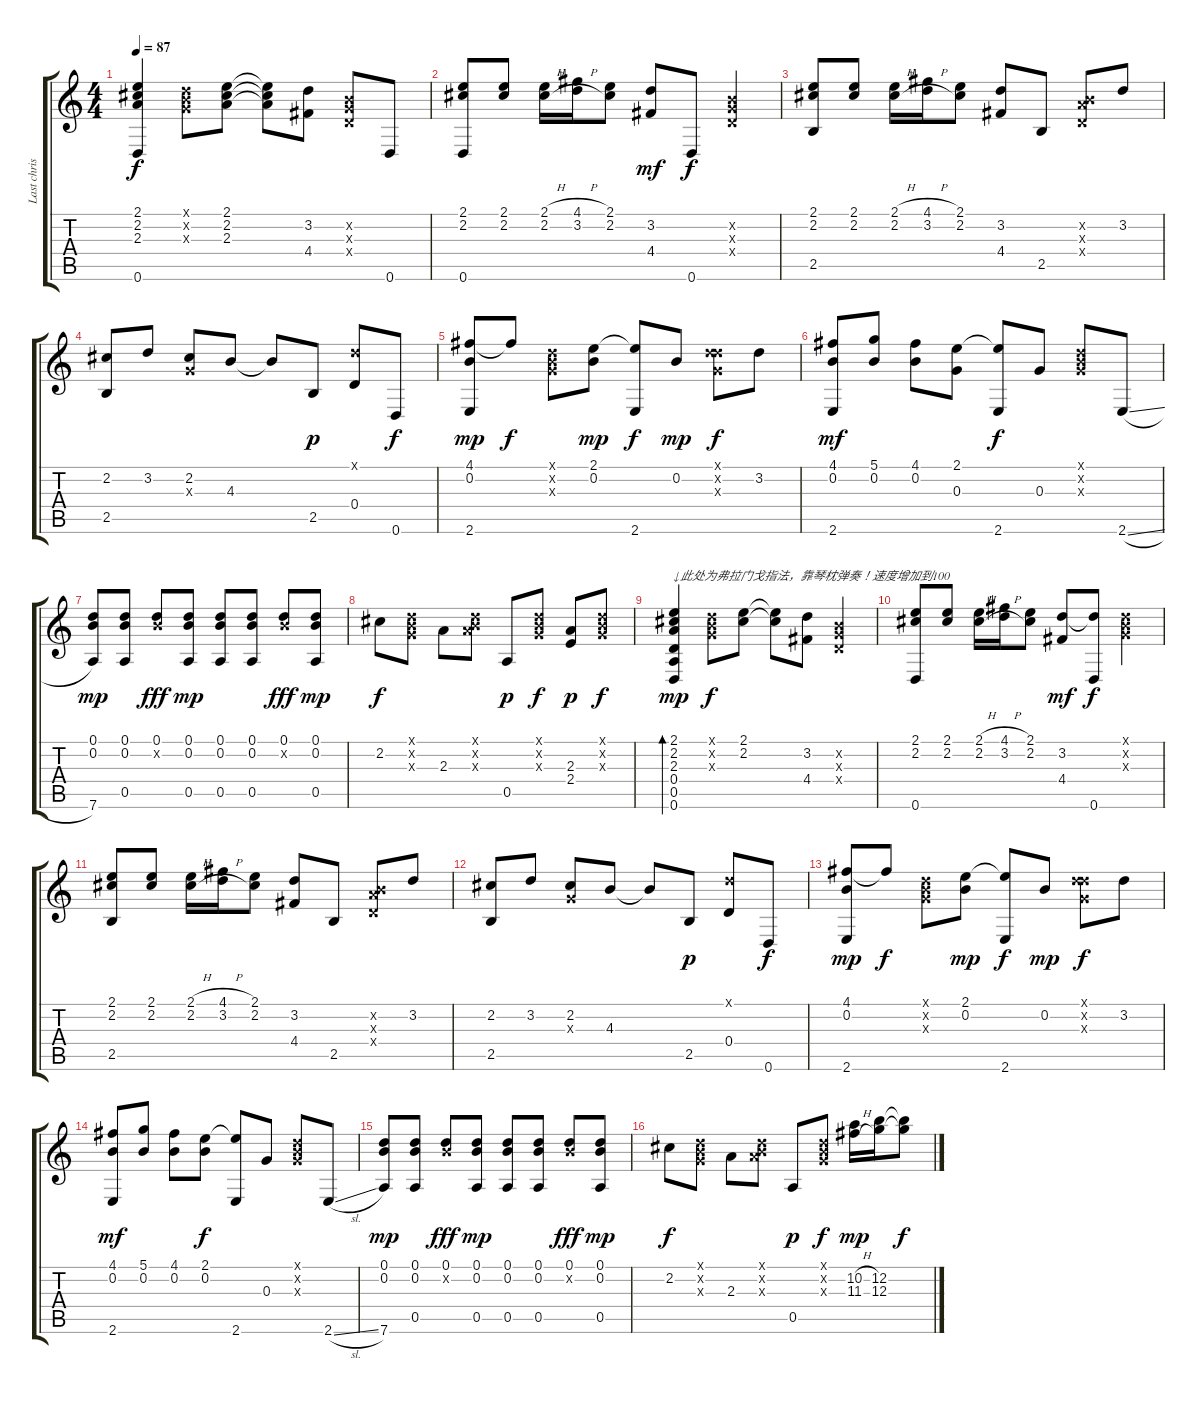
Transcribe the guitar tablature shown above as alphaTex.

\track ("Last christmas" "Last chris") {instrument acousticguitarnylon}
\staff {score tabs}
\tuning (D4 B3 G3 D3 A2 D2) {hide}
\ts (4 4)
\tempo 87
\clef g2
\ks c
(2.1 2.2 2.3 0.6).4{dy f} (0.1{x} 0.2{x} 0.3{x}).8 (2.1 2.2 2.3).8 (2.1{t} 2.2{t} 2.3{t}).8 (3.2 4.4).8 (0.2{x} 0.3{x} 0.4{x}).8 0.6.8 |
(2.1 2.2 0.6).8 (2.1 2.2).8 (2.1{h} 2.2{h}).16 (4.1{h} 3.2{h}).16 (2.1 2.2).8 (3.2 4.4).8{dy mf} 0.6.8{dy f} (0.2{x} 0.3{x} 0.4{x}).4 |
(2.1 2.2 2.5).8 (2.1 2.2).8 (2.1{h} 2.2{h}).16 (4.1{h} 3.2{h}).16 (2.1 2.2).8 (3.2 4.4).8 2.5.8 (0.2{x} 2.3{x} 0.4{x}).8 3.2.8 |
(2.2 2.5).8 3.2.8 (2.2 0.3{x}).8 4.3.8 4.3{t}.8 2.5.8{dy p} (0.1{x} 0.4).8 0.6.8{dy f} |
(4.1 0.2 2.6).8{dy mp} 4.1{t}.8{dy f} (0.1{x} 0.2{x} 0.3{x}).8 (2.1 0.2).8{dy mp} (2.1{t} 2.6).8{dy f} 0.2.8{dy mp} (0.1{x} 3.2{x} 0.3{x}).8{dy f} 3.2.8 |
(4.1 0.2 2.6).8{dy mf} (5.1 0.2).8 (4.1 0.2).8 (2.1 0.3).8 (2.1{t} 2.6).8{dy f} 0.3.8 (0.1{x} 0.2{x} 0.3{x}).8 2.6{sl}.8 |
(0.1 0.2 7.6).8{dy mp} (0.1 0.2 0.5).8 (0.1 0.2{x}).8{dy fff} (0.1 0.2 0.5).8{dy mp} (0.1 0.2 0.5).8 (0.1 0.2 0.5).8 (0.1 0.2{x}).8{dy fff} (0.1 0.2 0.5).8{dy mp} |
2.2.8{dy f} (0.1{x} 0.2{x} 0.3{x}).8 2.3.8 (0.1{x} 0.2{x} 2.3{x}).8 0.5.8{dy p} (0.1{x} 0.2{x} 0.3{x}).8{dy f} (2.3 2.4).8{dy p} (0.1{x} 0.2{x} 0.3{x}).8{dy f} |
(2.1 2.2 2.3 0.4 0.5 0.6).4{bd 240 txt "↓此处为弗拉门戈指法，靠琴枕弹奏！速度增加到100" dy mp} (0.1{x} 0.2{x} 0.3{x}).8{dy f} (2.1 2.2).8 (2.1{t} 2.2{t}).8 (3.2 4.4).8 (0.2{x} 0.3{x} 0.4{x}).4 |
(2.1 2.2 0.6).8 (2.1 2.2).8 (2.1{h} 2.2{h}).16 (4.1{h} 3.2{h}).16 (2.1 2.2).8 (3.2 4.4).8{dy mf} (3.2{t} 0.6).8{dy f} (0.1{x} 0.2{x} 0.3{x}).4 |
(2.1 2.2 2.5).8 (2.1 2.2).8 (2.1{h} 2.2{h}).16 (4.1{h} 3.2{h}).16 (2.1 2.2).8 (3.2 4.4).8 2.5.8 (0.2{x} 2.3{x} 0.4{x}).8 3.2.8 |
(2.2 2.5).8 3.2.8 (2.2 0.3{x}).8 4.3.8 4.3{t}.8 2.5.8{dy p} (0.1{x} 0.4).8 0.6.8{dy f} |
(4.1 0.2 2.6).8{dy mp} 4.1{t}.8{dy f} (0.1{x} 0.2{x} 0.3{x}).8 (2.1 0.2).8{dy mp} (2.1{t} 2.6).8{dy f} 0.2.8{dy mp} (0.1{x} 3.2{x} 0.3{x}).8{dy f} 3.2.8 |
(4.1 0.2 2.6).8{dy mf} (5.1 0.2).8 (4.1 0.2).8 (2.1 0.2).8{dy f} (2.1{t} 2.6).8 0.3.8 (0.1{x} 0.2{x} 0.3{x}).8 2.6{sl}.8 |
(0.1 0.2 7.6).8{dy mp} (0.1 0.2 0.5).8 (0.1 0.2{x}).8{dy fff} (0.1 0.2 0.5).8{dy mp} (0.1 0.2 0.5).8 (0.1 0.2 0.5).8 (0.1 0.2{x}).8{dy fff} (0.1 0.2 0.5).8{dy mp} |
2.2.8{dy f} (0.1{x} 0.2{x} 0.3{x}).8 2.3.8 (0.1{x} 0.2{x} 2.3{x}).8 0.5.8{dy p} (0.1{x} 0.2{x} 0.3{x}).8{dy f} (10.2{h} 11.3{h}).16{dy mp} (12.2 12.3).16 (12.2{t} 12.3{t}).8{dy f}
